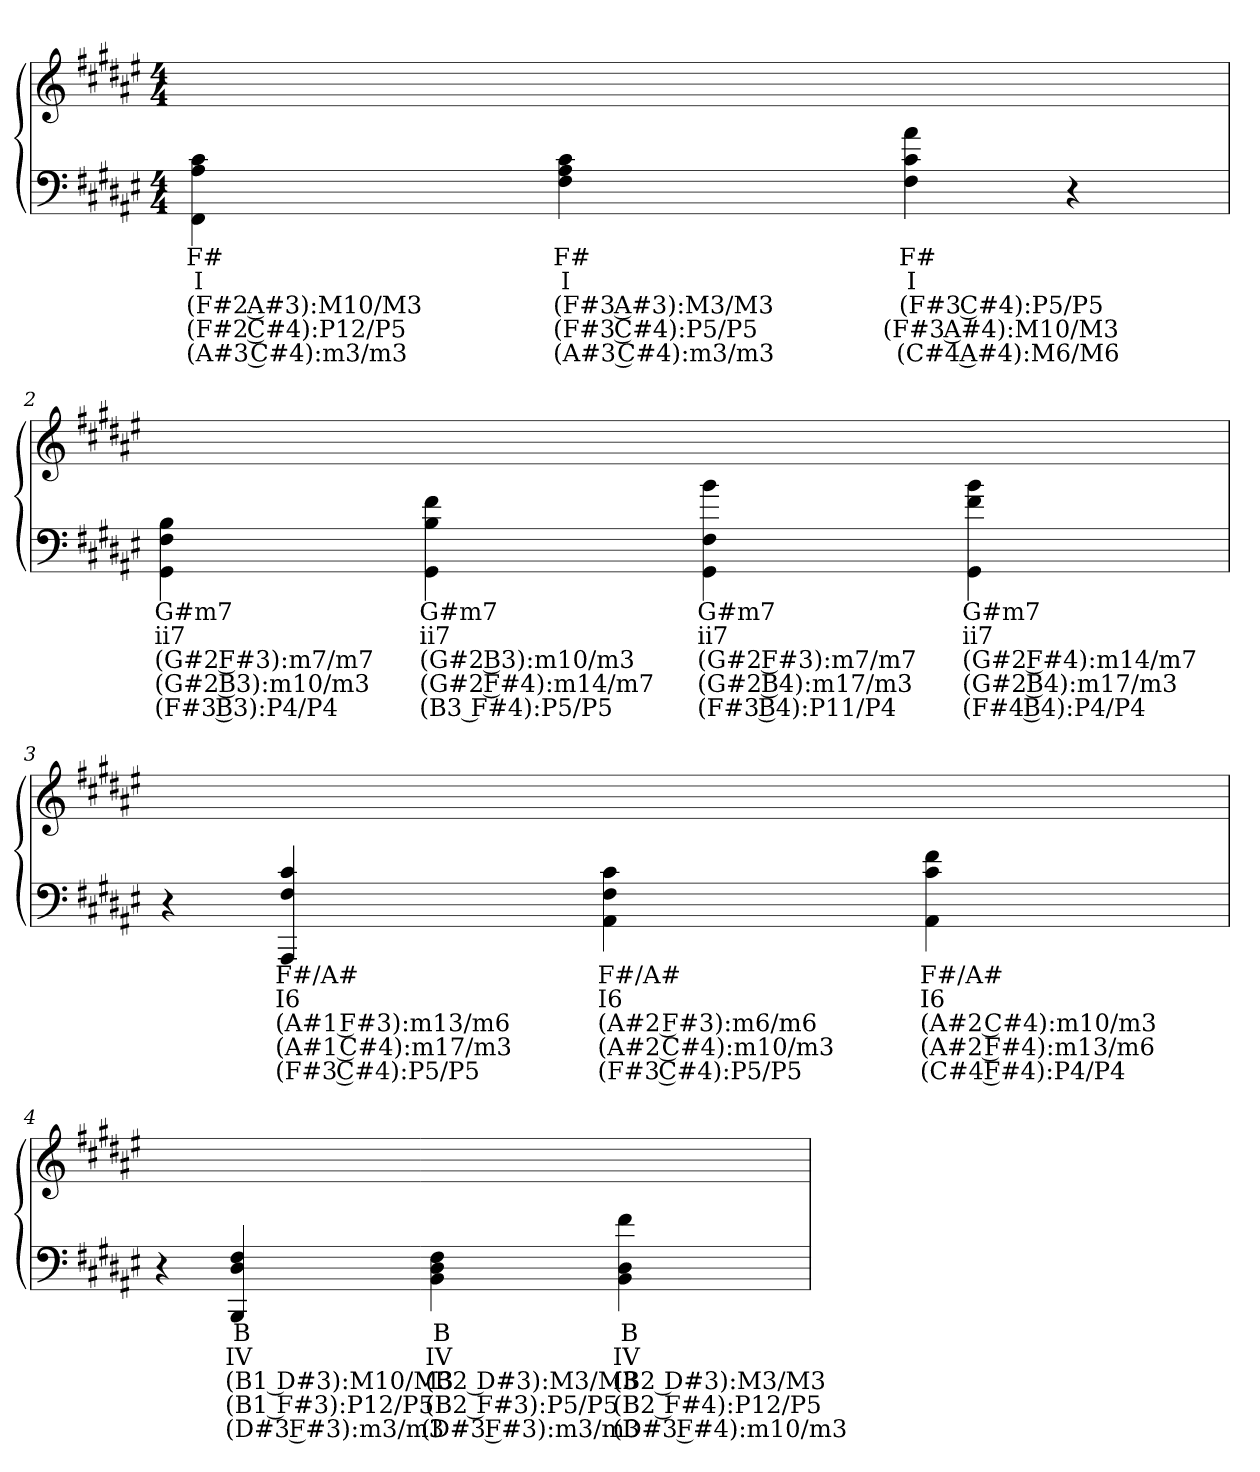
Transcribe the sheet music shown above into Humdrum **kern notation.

**kern	**text	**text	**text	**text	**text	**kern
*part2	*part2	*part2	*part2	*part2	*part2	*part1
*staff2	*staff2	*staff2	*staff2	*staff2	*staff2	*staff1
*clefF4	*	*	*	*	*	*clefG2
*k[f#c#g#d#a#e#]	*	*	*	*	*	*k[f#c#g#d#a#e#]
*F#:	*	*	*	*	*	*F#:
*M4/4	*	*	*	*	*	*M4/4
*MM60	*	*	*	*	*	*MM60
=1	=1	=1	=1	=1	=1	=1
4FF# 4A# 4c#	F#	I	(F#2 A#3):M10/M3	(F#2 C#4):P12/P5	(A#3 C#4):m3/m3	1ryy
4F# 4A# 4c#	F#	I	(F#3 A#3):M3/M3	(F#3 C#4):P5/P5	(A#3 C#4):m3/m3	.
4F# 4c# 4a#	F#	I	(F#3 C#4):P5/P5	(F#3 A#4):M10/M3	(C#4 A#4):M6/M6	.
4r	.	.	.	.	.	.
=2	=2	=2	=2	=2	=2	=2
4GG# 4F# 4B	G#m7	ii7	(G#2 F#3):m7/m7	(G#2 B3):m10/m3	(F#3 B3):P4/P4	1ryy
4GG# 4B 4f#	G#m7	ii7	(G#2 B3):m10/m3	(G#2 F#4):m14/m7	(B3 F#4):P5/P5	.
4GG# 4F# 4b	G#m7	ii7	(G#2 F#3):m7/m7	(G#2 B4):m17/m3	(F#3 B4):P11/P4	.
4GG# 4f# 4b	G#m7	ii7	(G#2 F#4):m14/m7	(G#2 B4):m17/m3	(F#4 B4):P4/P4	.
=3	=3	=3	=3	=3	=3	=3
4r	.	.	.	.	.	1ryy
4AAA# 4F# 4c#	F#/A#	I6	(A#1 F#3):m13/m6	(A#1 C#4):m17/m3	(F#3 C#4):P5/P5	.
4AA# 4F# 4c#	F#/A#	I6	(A#2 F#3):m6/m6	(A#2 C#4):m10/m3	(F#3 C#4):P5/P5	.
4AA# 4c# 4f#	F#/A#	I6	(A#2 C#4):m10/m3	(A#2 F#4):m13/m6	(C#4 F#4):P4/P4	.
=4	=4	=4	=4	=4	=4	=4
4r	.	.	.	.	.	1ryy
4BBB 4D# 4F#	B	IV	(B1 D#3):M10/M3	(B1 F#3):P12/P5	(D#3 F#3):m3/m3	.
4BB 4D# 4F#	B	IV	(B2 D#3):M3/M3	(B2 F#3):P5/P5	(D#3 F#3):m3/m3	.
4BB 4D# 4f#	B	IV	(B2 D#3):M3/M3	(B2 F#4):P12/P5	(D#3 F#4):m10/m3	.
=	=	=	=	=	=	=
*-	*-	*-	*-	*-	*-	*-
